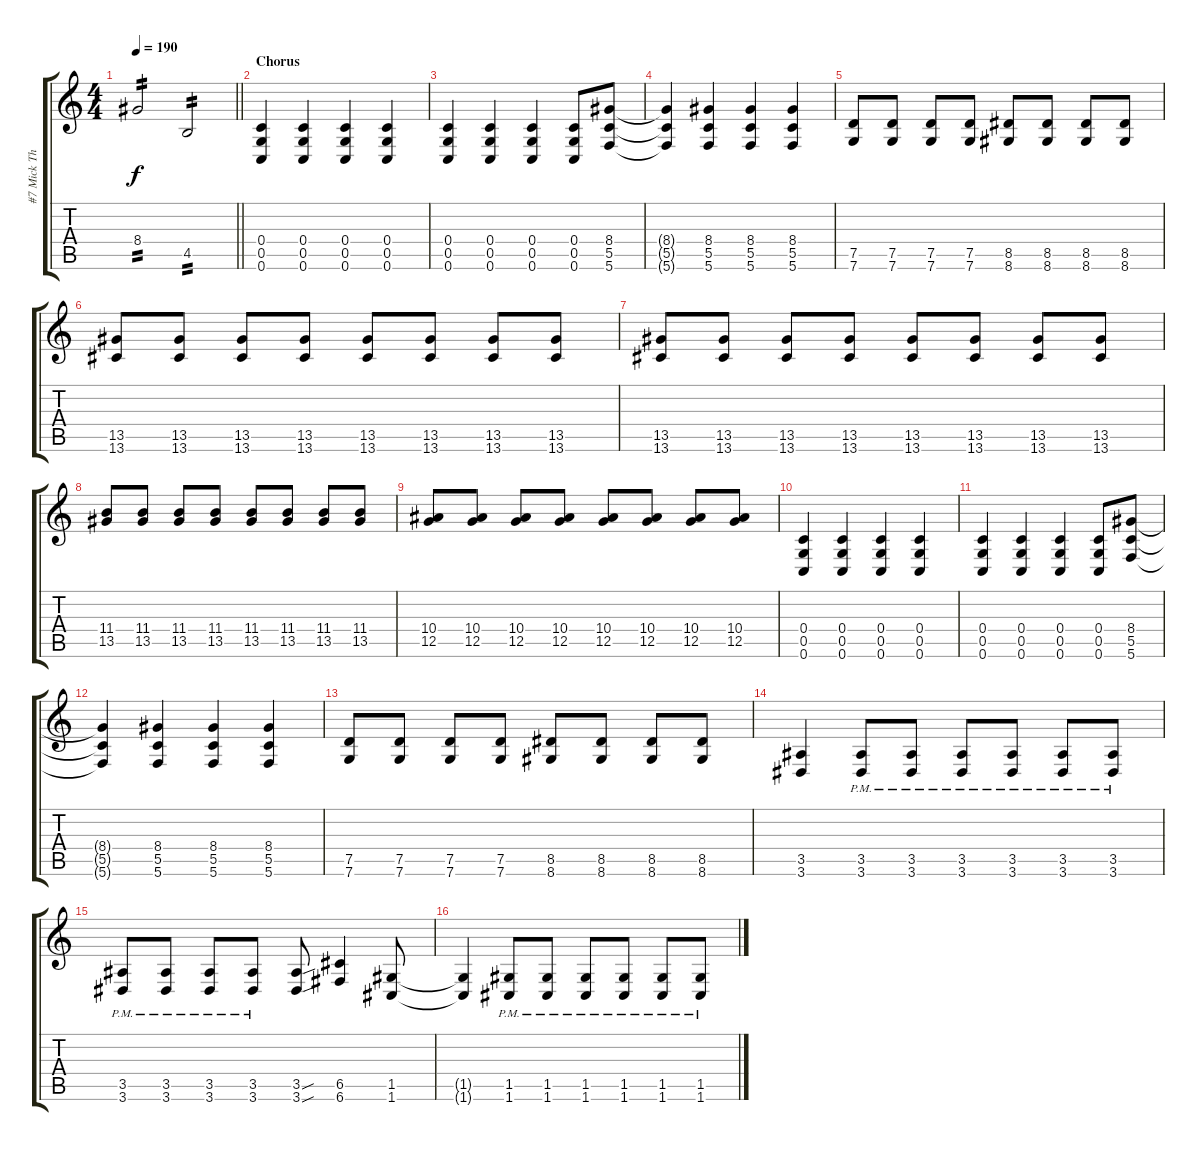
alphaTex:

\track ("#7 Mick Thompson" "#7 Mick Th") {instrument distortionguitar}
\staff {score tabs}
\tuning (D4 A3 F3 C3 G2 C2) {hide}
\ts (4 4)
\tempo 190
\clef g2
\barLineRight lightlight
\ks c
8.4.2{tp 2 dy f} 4.5.2{tp 2} |
\section ("" "Chorus")
(0.4 0.5 0.6).4 (0.4 0.5 0.6).4 (0.4 0.5 0.6).4 (0.4 0.5 0.6).4 |
(0.4 0.5 0.6).4 (0.4 0.5 0.6).4 (0.4 0.5 0.6).4 (0.4 0.5 0.6).8 (8.4 5.5 5.6).8 |
(8.4{t} 5.5{t} 5.6{t}).4 (8.4 5.5 5.6).4 (8.4 5.5 5.6).4 (8.4 5.5 5.6).4 |
(7.5 7.6).8 (7.5 7.6).8 (7.5 7.6).8 (7.5 7.6).8 (8.5 8.6).8 (8.5 8.6).8 (8.5 8.6).8 (8.5 8.6).8 |
(13.5 13.6).8 (13.5 13.6).8 (13.5 13.6).8 (13.5 13.6).8 (13.5 13.6).8 (13.5 13.6).8 (13.5 13.6).8 (13.5 13.6).8 |
(13.5 13.6).8 (13.5 13.6).8 (13.5 13.6).8 (13.5 13.6).8 (13.5 13.6).8 (13.5 13.6).8 (13.5 13.6).8 (13.5 13.6).8 |
(11.4 13.5).8 (11.4 13.5).8 (11.4 13.5).8 (11.4 13.5).8 (11.4 13.5).8 (11.4 13.5).8 (11.4 13.5).8 (11.4 13.5).8 |
(10.4 12.5).8 (10.4 12.5).8 (10.4 12.5).8 (10.4 12.5).8 (10.4 12.5).8 (10.4 12.5).8 (10.4 12.5).8 (10.4 12.5).8 |
(0.4 0.5 0.6).4 (0.4 0.5 0.6).4 (0.4 0.5 0.6).4 (0.4 0.5 0.6).4 |
(0.4 0.5 0.6).4 (0.4 0.5 0.6).4 (0.4 0.5 0.6).4 (0.4 0.5 0.6).8 (8.4 5.5 5.6).8 |
(8.4{t} 5.5{t} 5.6{t}).4 (8.4 5.5 5.6).4 (8.4 5.5 5.6).4 (8.4 5.5 5.6).4 |
(7.5 7.6).8 (7.5 7.6).8 (7.5 7.6).8 (7.5 7.6).8 (8.5 8.6).8 (8.5 8.6).8 (8.5 8.6).8 (8.5 8.6).8 |
(3.5 3.6).4 (3.5{pm} 3.6{pm}).8 (3.5{pm} 3.6{pm}).8 (3.5{pm} 3.6{pm}).8 (3.5{pm} 3.6{pm}).8 (3.5{pm} 3.6{pm}).8 (3.5{pm} 3.6{pm}).8 |
(3.5{pm} 3.6{pm}).8 (3.5{pm} 3.6{pm}).8 (3.5{pm} 3.6{pm}).8 (3.5{pm} 3.6{pm}).8 (3.5{sou} 3.6{sou}).8 (6.5 6.6).4 (1.5 1.6).8 |
(1.5{t} 1.6{t}).4 (1.5{pm} 1.6{pm}).8 (1.5{pm} 1.6{pm}).8 (1.5{pm} 1.6{pm}).8 (1.5{pm} 1.6{pm}).8 (1.5{pm} 1.6{pm}).8 (1.5{pm} 1.6{pm}).8
